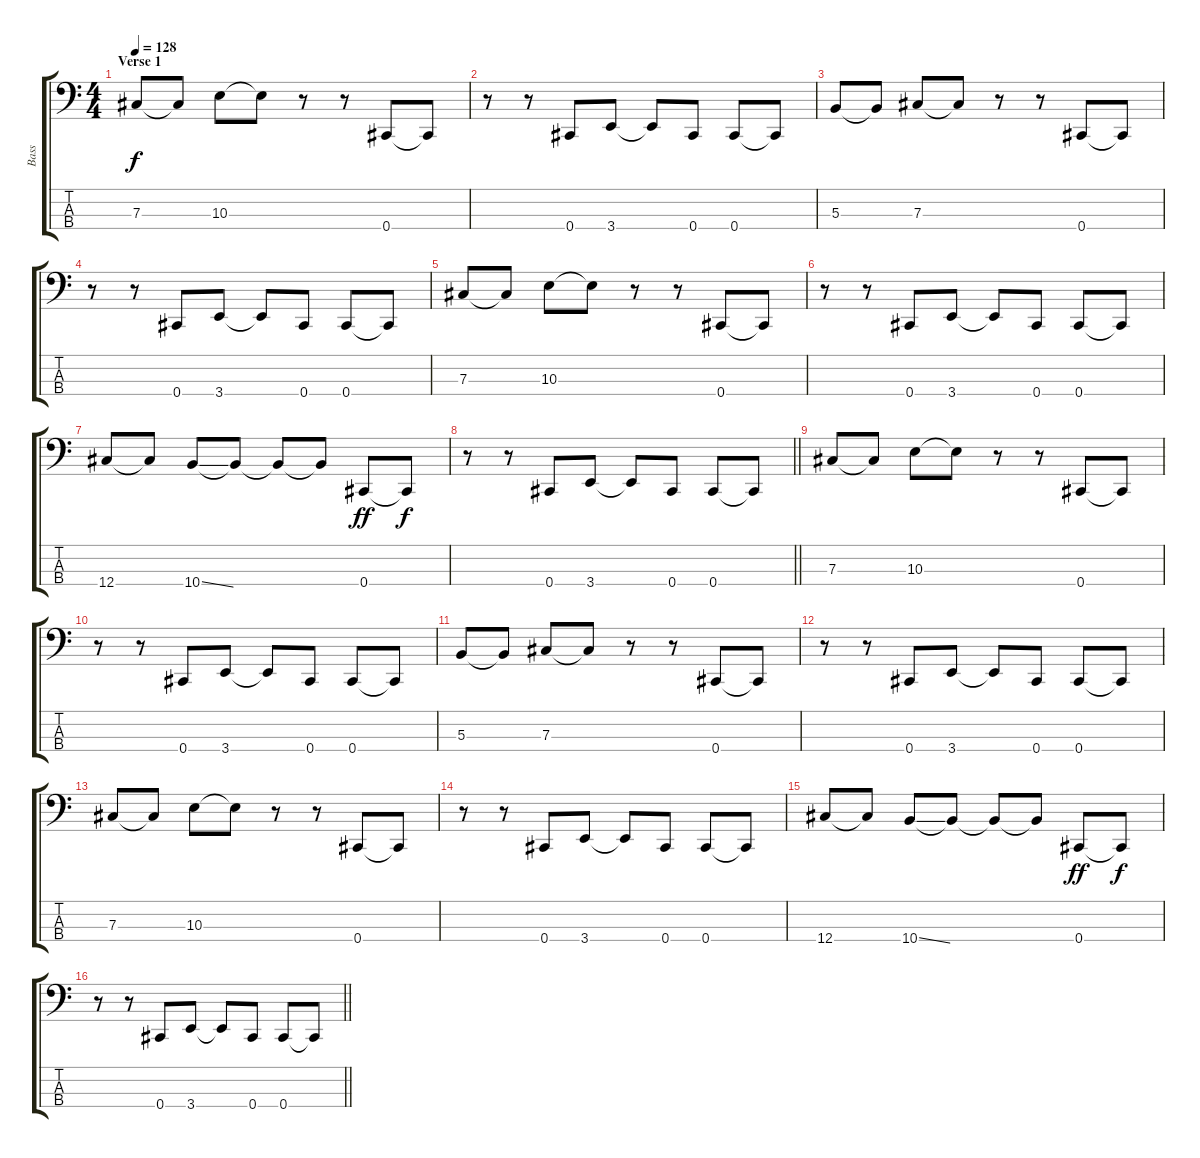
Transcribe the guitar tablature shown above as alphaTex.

\track ("Bass" "Bass") {instrument acousticbass}
\staff {score tabs}
\tuning (E2 B1 Gb1 Db1) {hide}
\ts (4 4)
\section ("" "Verse 1")
\tempo 128
\clef f4
\ks c
7.3.8{dy f} 7.3{t}.8 10.3.8 10.3{t}.8 r.8 r.8 0.4.8 0.4{t}.8 |
r.8 r.8 0.4.8 3.4.8 3.4{t}.8 0.4.8 0.4.8 0.4{t}.8 |
5.3.8 5.3{t}.8 7.3.8 7.3{t}.8 r.8 r.8 0.4.8 0.4{t}.8 |
r.8 r.8 0.4.8 3.4.8 3.4{t}.8 0.4.8 0.4.8 0.4{t}.8 |
7.3.8 7.3{t}.8 10.3.8 10.3{t}.8 r.8 r.8 0.4.8 0.4{t}.8 |
r.8 r.8 0.4.8 3.4.8 3.4{t}.8 0.4.8 0.4.8 0.4{t}.8 |
12.4.8 12.4{t}.8 10.4{ss}.8 10.4{t}.8 10.4{t}.8 10.4{t}.8 0.4.8{dy ff} 0.4{t}.8{dy f} |
\barLineRight lightlight
r.8 r.8 0.4.8 3.4.8 3.4{t}.8 0.4.8 0.4.8 0.4{t}.8 |
7.3.8 7.3{t}.8 10.3.8 10.3{t}.8 r.8 r.8 0.4.8 0.4{t}.8 |
r.8 r.8 0.4.8 3.4.8 3.4{t}.8 0.4.8 0.4.8 0.4{t}.8 |
5.3.8 5.3{t}.8 7.3.8 7.3{t}.8 r.8 r.8 0.4.8 0.4{t}.8 |
r.8 r.8 0.4.8 3.4.8 3.4{t}.8 0.4.8 0.4.8 0.4{t}.8 |
7.3.8 7.3{t}.8 10.3.8 10.3{t}.8 r.8 r.8 0.4.8 0.4{t}.8 |
r.8 r.8 0.4.8 3.4.8 3.4{t}.8 0.4.8 0.4.8 0.4{t}.8 |
12.4.8 12.4{t}.8 10.4{ss}.8 10.4{t}.8 10.4{t}.8 10.4{t}.8 0.4.8{dy ff} 0.4{t}.8{dy f} |
\barLineRight lightlight
r.8 r.8 0.4.8 3.4.8 3.4{t}.8 0.4.8 0.4.8 0.4{t}.8
